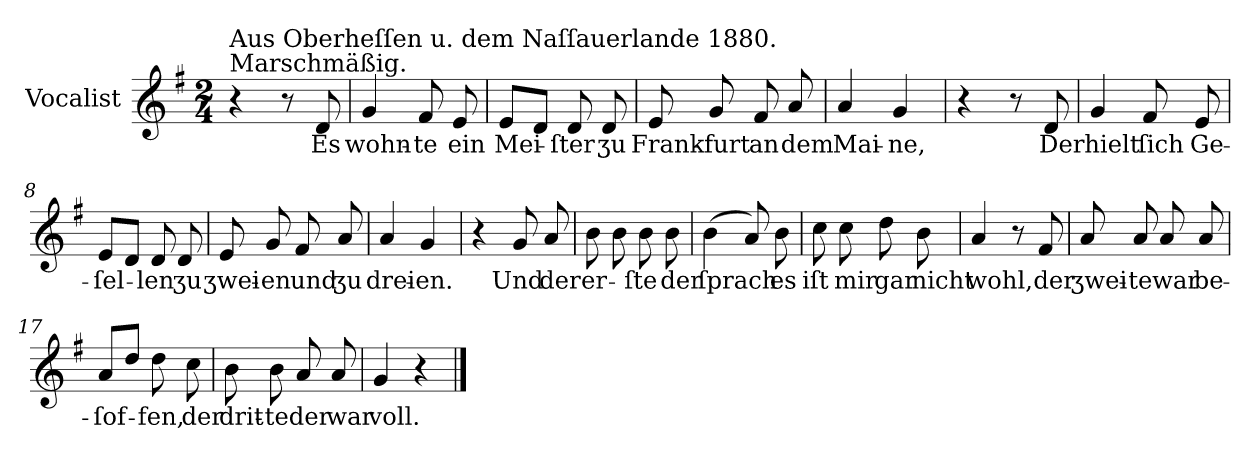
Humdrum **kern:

**kern	**text
*part1	*part1
*staff1	*staff1
*I"Vocalist	*
*k[f#]	*
*G:	*
*M2/4	*
=1	=1
!LO:TX:a:t=Marschmäßig.	!
!LO:TX:a:t=Aus Oberheſſen u. dem Naſſauerlande 1880.	!
4r	.
8r	.
8d	Es
=2	=2
4g	wohn-
8f#	-te
8e	ein
=3	=3
8eL	Mei-
8dJ	.
8d	-ſter
8d	ʒu
=4	=4
8e	Frank-
8g	-furt
8f#	an
8a	dem
=5	=5
4a	Mai-
4g	-ne,
=6	=6
4r	.
8r	.
8d	Der
=7	=7
4g	hielt
8f#	ſich
8e	Ge-
=8	=8
8eL	-ſel-
8dJ	.
8d	-len
8d	ʒu
=9	=9
8e	ʒwei-
8g	-en
8f#	und
8a	ʒu
=10	=10
4a	drei-
4g	-en.
=11	=11
4r	.
8g	Und
8a	der
=12	=12
8b	er-
8b	.
8b	-ſte
8b	der
=13	=13
(<4b	ſprach
8a)	.
8b	es
=14	=14
8cc	iſt
8cc	mir
8dd	gar
8b	nicht
=15	=15
4a	wohl,
8r	.
8f#	der
=16	=16
8a	ʒwei-
8a	-te
8a	war
8a	be-
=17	=17
8a/L	-ſof-
8ddJ	.
8dd	-fen,
8cc	der
=18	=18
8b	drit-
8b	-te
8a	der
8a	war
=19	=19
4g	voll.
4r	.
==	==
*-	*-
